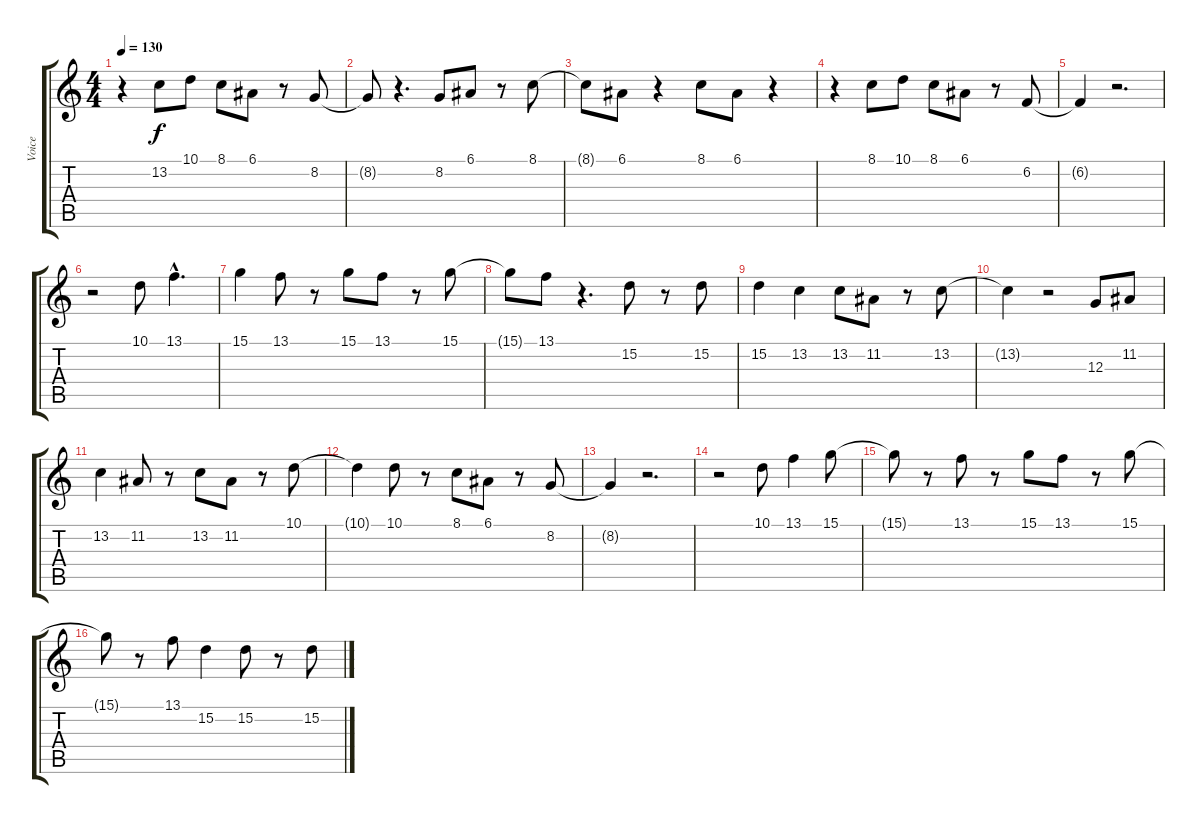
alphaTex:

\track ("Voice" "Voice") {instrument pad3polysynth}
\staff {score tabs}
\tuning (E4 B3 G3 D3 A2 E2) {hide}
\ts (4 4)
\tempo 130
\clef g2
\ks c
r.4{dy f} 13.2.8 10.1.8 8.1.8 6.1.8 r.8 8.2.8 |
8.2{t}.8 r.4{d} 8.2.8 6.1.8 r.8 8.1.8 |
8.1{t}.8 6.1.8 r.4 8.1.8 6.1.8 r.4 |
r.4 8.1.8 10.1.8 8.1.8 6.1.8 r.8 6.2.8 |
6.2{t}.4 r.2{d} |
r.2 10.1.8 13.1{hac}.4{d} |
15.1.4 13.1.8 r.8 15.1.8 13.1.8 r.8 15.1.8 |
15.1{t}.8 13.1.8 r.4{d} 15.2.8 r.8 15.2.8 |
15.2.4 13.2.4 13.2.8 11.2.8 r.8 13.2.8 |
13.2{t}.4 r.2 12.3.8 11.2.8 |
13.2.4 11.2.8 r.8 13.2.8 11.2.8 r.8 10.1.8 |
10.1{t}.4 10.1.8 r.8 8.1.8 6.1.8 r.8 8.2.8 |
8.2{t}.4 r.2{d} |
r.2 10.1.8 13.1.4 15.1.8 |
15.1{t}.8 r.8 13.1.8 r.8 15.1.8 13.1.8 r.8 15.1.8 |
15.1{t}.8 r.8 13.1.8 15.2.4 15.2.8 r.8 15.2.8
